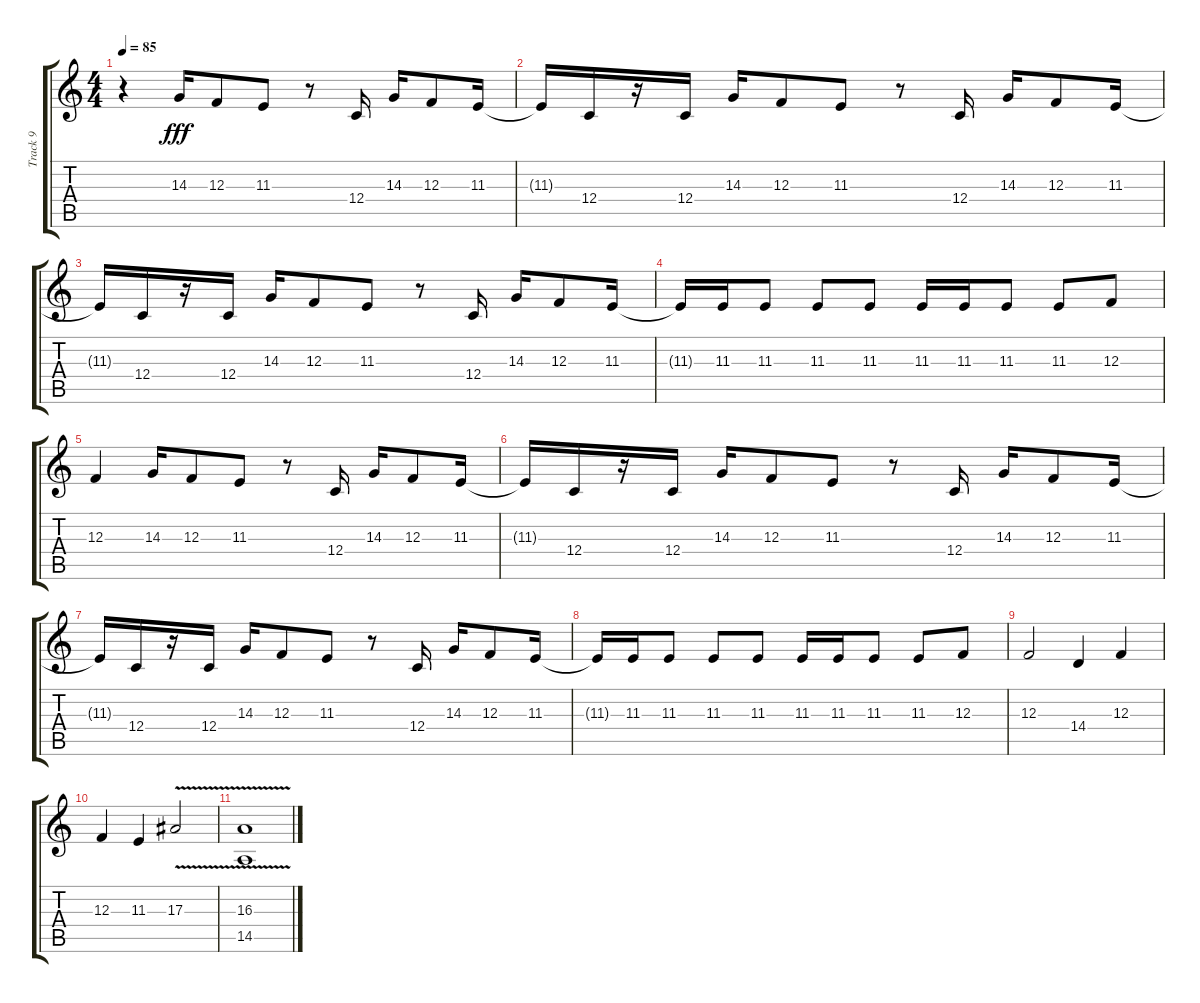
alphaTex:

\track ("Track 9" "Track 9") {instrument lead1square}
\staff {score tabs}
\tuning (D4 A3 F3 C3 G2 C2) {hide}
\ts (4 4)
\tempo 85
\clef g2
\ks c
r.4{dy fff} 14.3.16 12.3.8 11.3.8 r.8 12.4.16 14.3.16 12.3.8 11.3.16 |
11.3{t}.16 12.4.16 r.16 12.4.16 14.3.16 12.3.8 11.3.8 r.8 12.4.16 14.3.16 12.3.8 11.3.16 |
11.3{t}.16 12.4.16 r.16 12.4.16 14.3.16 12.3.8 11.3.8 r.8 12.4.16 14.3.16 12.3.8 11.3.16 |
11.3{t}.16 11.3.16 11.3.8 11.3.8 11.3.8 11.3.16 11.3.16 11.3.8 11.3.8 12.3.8 |
12.3.4 14.3.16 12.3.8 11.3.8 r.8 12.4.16 14.3.16 12.3.8 11.3.16 |
11.3{t}.16 12.4.16 r.16 12.4.16 14.3.16 12.3.8 11.3.8 r.8 12.4.16 14.3.16 12.3.8 11.3.16 |
11.3{t}.16 12.4.16 r.16 12.4.16 14.3.16 12.3.8 11.3.8 r.8 12.4.16 14.3.16 12.3.8 11.3.16 |
11.3{t}.16 11.3.16 11.3.8 11.3.8 11.3.8 11.3.16 11.3.16 11.3.8 11.3.8 12.3.8 |
12.3.2 14.4.4 12.3.4 |
12.3.4 11.3.4 17.3{v}.2 |
(16.3{v} 14.5{v}).1
